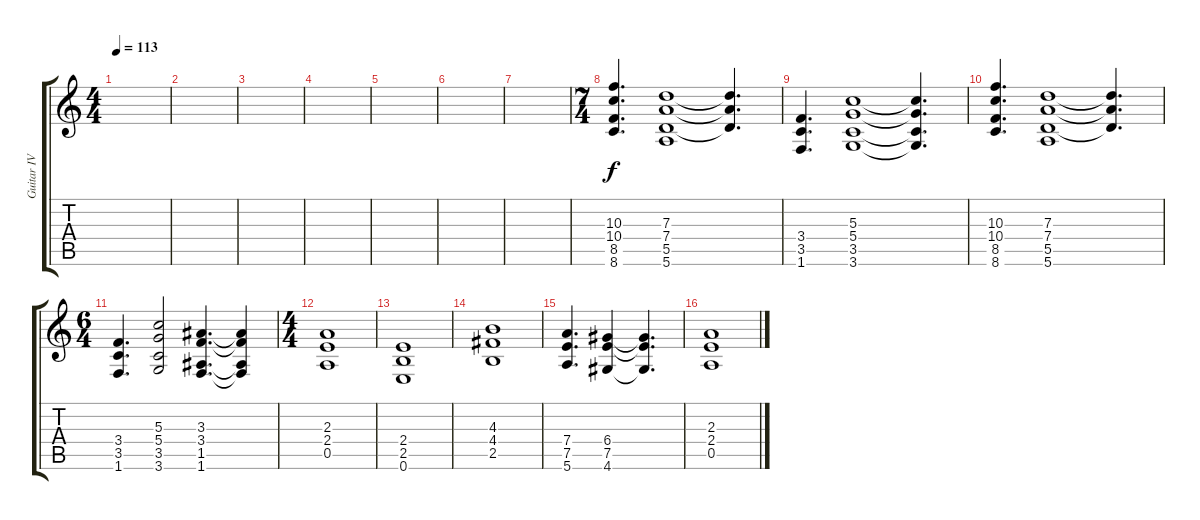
\track ("Guitar IV" "Guitar IV") {instrument distortionguitar}
\staff {score tabs}
\tuning (E4 B3 G3 D3 A2 E2) {hide}
\ts (4 4)
\tempo 113
\clef g2
\ks c
|
|
|
|
|
|
|
\ts (7 4)
(10.3 10.4 8.5 8.6).4{d} (7.3 7.4 5.5 5.6).1 (7.3{t} 7.4{t} 5.5{t}).4{d} |
(3.4 3.5 1.6).4{d} (5.3 5.4 3.5 3.6).1 (5.3{t} 5.4{t} 3.5{t} 3.6{t}).4{d} |
(10.3 10.4 8.5 8.6).4{d} (7.3 7.4 5.5 5.6).1 (7.3{t} 7.4{t} 5.5{t}).4{d} |
\ts (6 4)
(3.4 3.5 1.6).4{d} (5.3 5.4 3.5 3.6).2 (3.3 3.4 1.5 1.6).4{d} (3.3{t} 3.4{t} 1.5{t} 1.6{t}).4 |
\ts (4 4)
(2.3 2.4 0.5).1 |
(2.4 2.5 0.6).1 |
(4.3 4.4 2.5).1 |
(7.4 7.5 5.6).4{d} (6.4 7.5 4.6).4 (6.4{t} 7.5{t} 4.6{t}).4{d} |
(2.3 2.4 0.5).1
